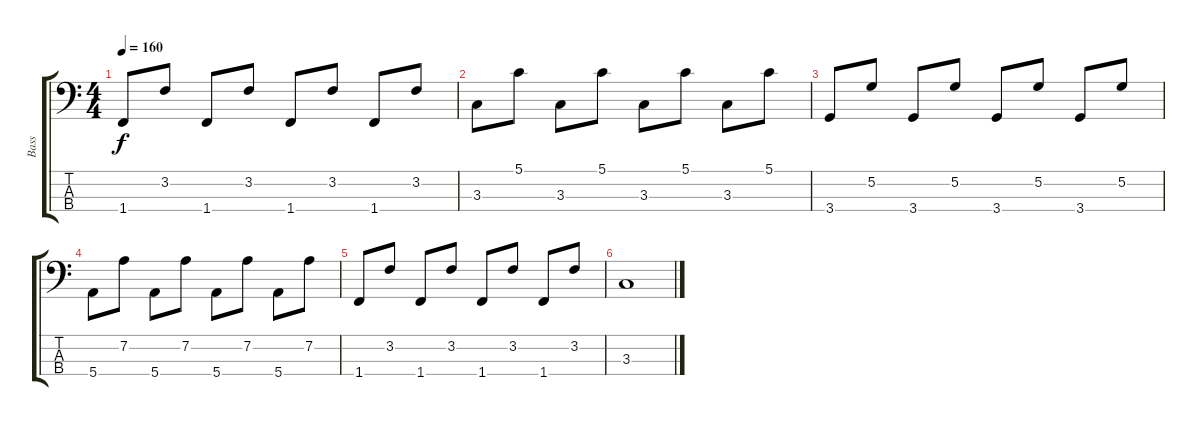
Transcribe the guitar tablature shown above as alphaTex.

\track ("Bass" "Bass") {instrument electricbassfinger}
\staff {score tabs}
\tuning (G2 D2 A1 E1) {hide}
\ts (4 4)
\tempo 160
\clef f4
\ks c
1.4.8{dy f} 3.2.8 1.4.8 3.2.8 1.4.8 3.2.8 1.4.8 3.2.8 |
3.3.8 5.1.8 3.3.8 5.1.8 3.3.8 5.1.8 3.3.8 5.1.8 |
3.4.8 5.2.8 3.4.8 5.2.8 3.4.8 5.2.8 3.4.8 5.2.8 |
5.4.8 7.2.8 5.4.8 7.2.8 5.4.8 7.2.8 5.4.8 7.2.8 |
1.4.8 3.2.8 1.4.8 3.2.8 1.4.8 3.2.8 1.4.8 3.2.8 |
3.3.1
